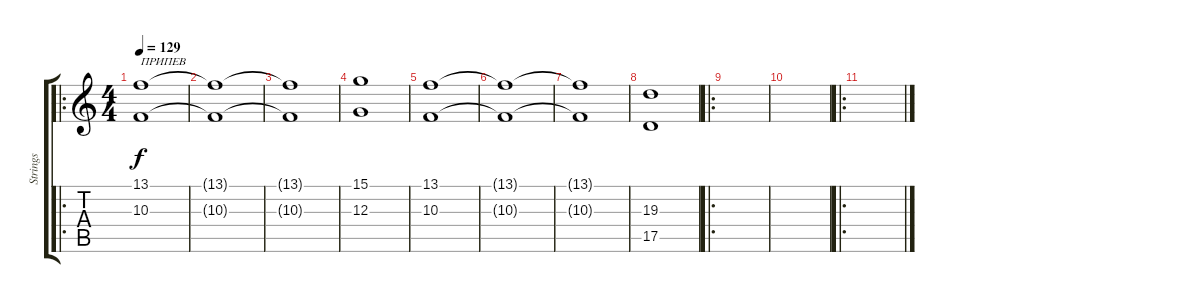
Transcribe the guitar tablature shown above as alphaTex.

\track ("Strings" "Strings") {instrument stringensemble1}
\staff {score tabs}
\tuning (E4 B3 G3 D3 A2 D2) {hide}
\ro
\ts (4 4)
\tempo 129
\clef g2
\ks c
(13.1 10.3).1{txt "ПРИПЕВ" dy f} |
(13.1{t} 10.3{t}).1 |
(13.1{t} 10.3{t}).1 |
(15.1 12.3).1 |
(13.1 10.3).1 |
(13.1{t} 10.3{t}).1 |
(13.1{t} 10.3{t}).1 |
(19.3 17.5).1 |
\ro
|
|
\ro
